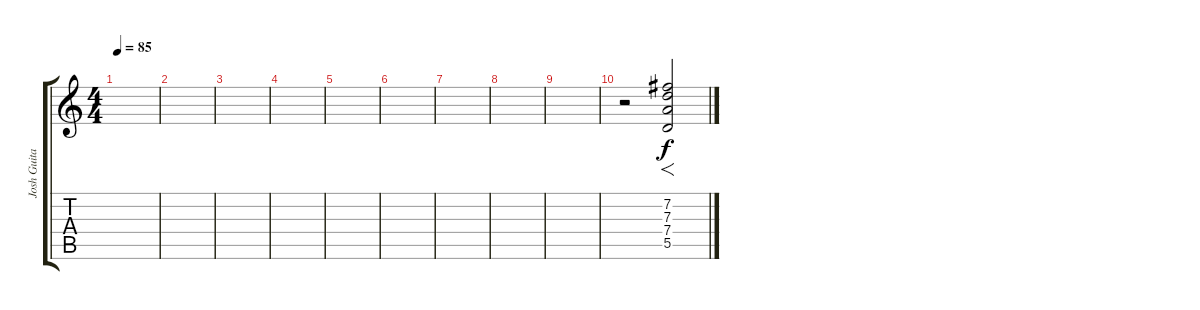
\track ("Josh Guitar" "Josh Guita") {instrument distortionguitar}
\staff {score tabs}
\tuning (E4 B3 G3 D3 A2 E2) {hide}
\ts (4 4)
\tempo 85
\clef g2
\ks c
|
|
|
|
|
|
|
|
|
r.2 (7.2 7.3 7.4 5.5).2{f}
